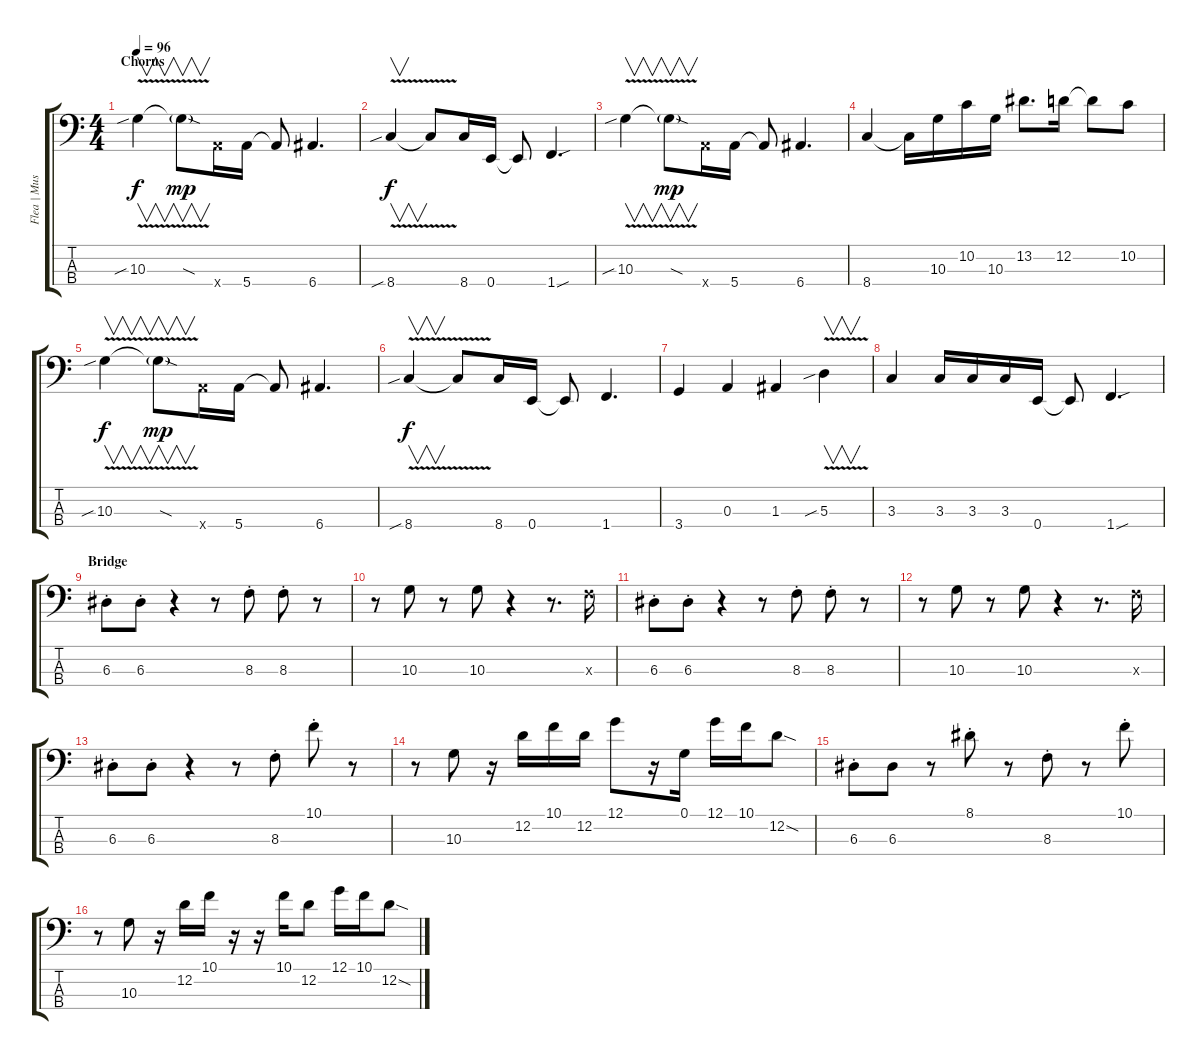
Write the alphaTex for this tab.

\track ("Flea | Music Man Stingray | Bass" "Flea | Mus") {instrument electricbassfinger}
\staff {score tabs}
\tuning (G2 D2 A1 E1) {hide}
\ts (4 4)
\section ("" "Chorus")
\tempo 96
\clef f4
\ks c
10.3{v sib}.4{v dy f} 10.3{v sod g t}.8{v dy mp} 5.4{x}.16 5.4.16 5.4{t}.8 6.4.4{d} |
8.4{v sib}.4{v dy f} 8.4{t}.8 8.4.16 0.4.16 0.4{t}.8 1.4{sou}.4{d} |
10.3{v sib}.4{v} 10.3{v sod g t}.8{v dy mp} 5.4{x}.16 5.4.16 5.4{t}.8 6.4.4{d} |
8.4.4 8.4{t}.16 10.3.16 10.2.16 10.3.16 13.2.8{d} 12.2.16 12.2{t}.8 10.2.8 |
10.3{v sib}.4{v dy f} 10.3{v sod g t}.8{v dy mp} 5.4{x}.16 5.4.16 5.4{t}.8 6.4.4{d} |
8.4{v sib}.4{v dy f} 8.4{t}.8 8.4.16 0.4.16 0.4{t}.8 1.4.4{d} |
3.4.4 0.3.4 1.3.4 5.3{v sib}.4{v} |
3.3.4 3.3.16 3.3.16 3.3.16 0.4.16 0.4{t}.8 1.4{sou}.4{d} |
\section ("" "Bridge")
6.3{st}.8 6.3{st}.8 r.4 r.8 8.3{st}.8 8.3{st}.8 r.8 |
r.8 10.3.8 r.8 10.3.8 r.4 r.8{d} 8.3{x}.16 |
6.3{st}.8 6.3{st}.8 r.4 r.8 8.3{st}.8 8.3{st}.8 r.8 |
r.8 10.3.8 r.8 10.3.8 r.4 r.8{d} 8.3{x}.16 |
6.3{st}.8 6.3{st}.8 r.4 r.8 8.3{st}.8 10.1{st}.8 r.8 |
r.8 10.3.8 r.16 12.2.16 10.1.16 12.2.16 12.1.8 r.16 0.1.16 12.1.16 10.1.16 12.2{sod}.8 |
6.3{st}.8 6.3.8 r.8 8.1{st}.8 r.8 8.3{st}.8 r.8 10.1{st}.8 |
r.8 10.3.8 r.16 12.2.16 10.1.16 r.16 r.16 10.1.16 12.2.8 12.1.16 10.1.16 12.2{sod}.8
